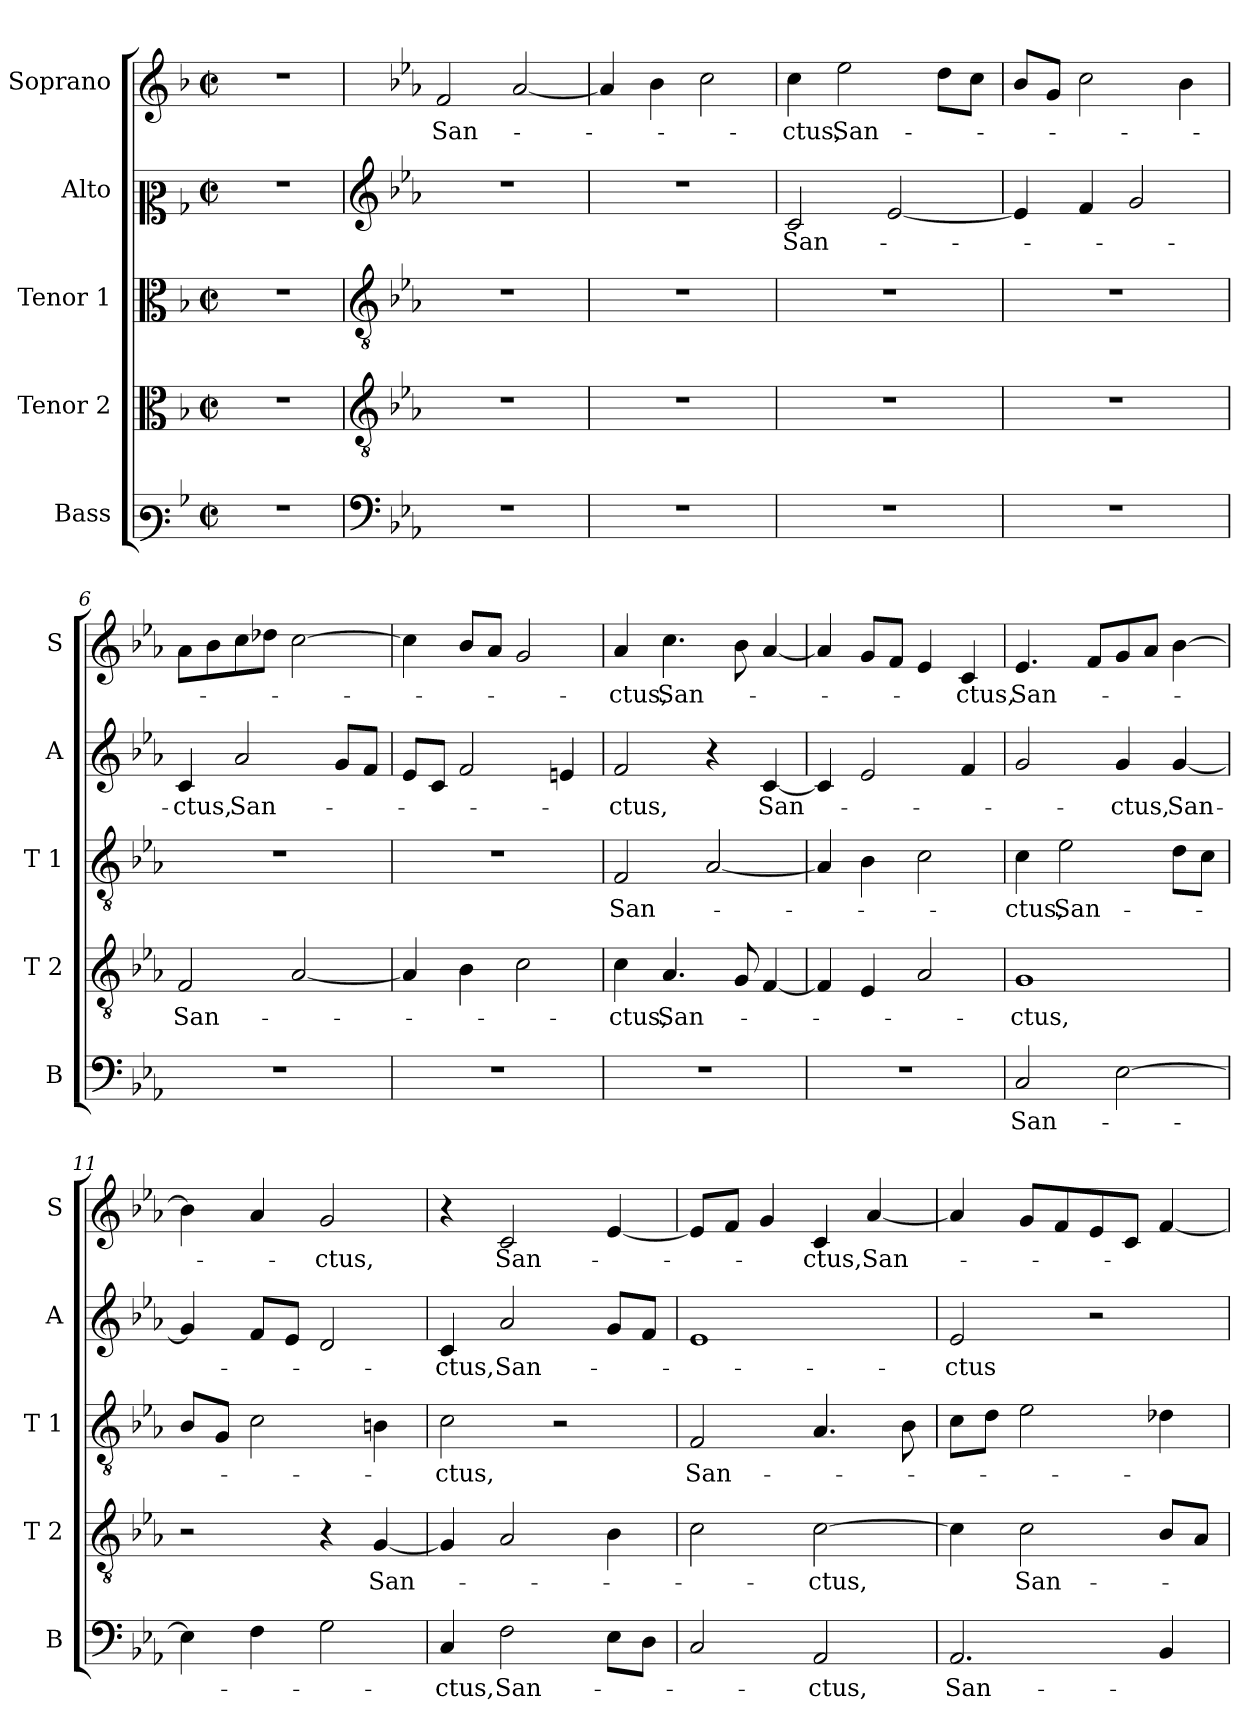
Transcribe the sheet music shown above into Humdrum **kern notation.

**kern	**text	**kern	**text	**kern	**text	**kern	**text	**kern	**text
*part5	*part5	*part4	*part4	*part3	*part3	*part2	*part2	*part1	*part1
*staff5	*staff5	*staff4	*staff4	*staff3	*staff3	*staff2	*staff2	*staff1	*staff1
*I"Bass	*	*I"Tenor 2	*	*I"Tenor 1	*	*I"Alto	*	*I"Soprano	*
*I'B	*	*I'T 2	*	*I'T 1	*	*I'A	*	*I'S	*
*clefF3	*	*clefC3	*	*clefC3	*	*clefC2	*	*clefG2	*
*k[b-]	*	*k[b-]	*	*k[b-]	*	*k[b-]	*	*k[b-]	*
*F:	*	*F:	*	*F:	*	*F:	*	*F:	*
*M2/2	*	*M2/2	*	*M2/2	*	*M2/2	*	*M2/2	*
*met(c|)	*	*met(c|)	*	*met(c|)	*	*met(c|)	*	*met(c|)	*
=1	=1	=1	=1	=1	=1	=1	=1	=1	=1
1r	.	1r	.	1r	.	1r	.	1r	.
=2	=2	=2	=2	=2	=2	=2	=2	=2	=2
*clefF4	*	*clefGv2	*	*clefGv2	*	*clefG2	*	*	*
*k[b-e-a-]	*	*k[b-e-a-]	*	*k[b-e-a-]	*	*k[b-e-a-]	*	*k[b-e-a-]	*
*E-:	*	*E-:	*	*E-:	*	*E-:	*	*E-:	*
!	!	!	!	!	!	!	!	!	!LO:LY:b
1r	.	1r	.	1r	.	1r	.	2f/	San-
.	.	.	.	.	.	.	.	[2a-/	.
=3	=3	=3	=3	=3	=3	=3	=3	=3	=3
1r	.	1r	.	1r	.	1r	.	4a-/]	.
.	.	.	.	.	.	.	.	4b-\	.
.	.	.	.	.	.	.	.	2cc\	.
=4	=4	=4	=4	=4	=4	=4	=4	=4	=4
!	!	!	!	!	!	!	!LO:LY:b	!	!LO:LY:b
1r	.	1r	.	1r	.	2c/	San-	4cc\	-ctus,
!	!	!	!	!	!	!	!	!	!LO:LY:b
.	.	.	.	.	.	.	.	2ee-\	San-
.	.	.	.	.	.	[2e-/	.	.	.
.	.	.	.	.	.	.	.	8dd\L	.
.	.	.	.	.	.	.	.	8cc\J	.
=5	=5	=5	=5	=5	=5	=5	=5	=5	=5
1r	.	1r	.	1r	.	4e-/]	.	8b-/L	.
.	.	.	.	.	.	.	.	8g/J	.
.	.	.	.	.	.	4f/	.	2cc\	.
.	.	.	.	.	.	2g/	.	.	.
.	.	.	.	.	.	.	.	4b-\	.
=6	=6	=6	=6	=6	=6	=6	=6	=6	=6
!	!	!	!LO:LY:b	!	!	!	!LO:LY:b	!	!
1r	.	2F/	San-	1r	.	4c/	-ctus,	8a-\L	.
.	.	.	.	.	.	.	.	8b-\	.
!	!	!	!	!	!	!	!LO:LY:b	!	!
.	.	.	.	.	.	2a-/	San-	8cc\	.
.	.	.	.	.	.	.	.	8dd-X\J	.
.	.	[2A-/	.	.	.	.	.	[2cc\	.
.	.	.	.	.	.	8g/L	.	.	.
.	.	.	.	.	.	8f/J	.	.	.
!!LO:LB:g=z
=7	=7	=7	=7	=7	=7	=7	=7	=7	=7
1r	.	4A-/]	.	1r	.	8e-/L	.	4cc\]	.
.	.	.	.	.	.	8c/J	.	.	.
.	.	4B-\	.	.	.	2f/	.	8b-/L	.
.	.	.	.	.	.	.	.	8a-/J	.
.	.	2c\	.	.	.	.	.	2g/	.
.	.	.	.	.	.	4en/	.	.	.
=8	=8	=8	=8	=8	=8	=8	=8	=8	=8
!	!	!	!LO:LY:b	!	!LO:LY:b	!	!LO:LY:b	!	!LO:LY:b
1r	.	4c\	-ctus,	2F/	San-	2f/	-ctus,	4a-/	-ctus,
!	!	!	!LO:LY:b	!	!	!	!	!	!LO:LY:b
.	.	4.A-/	San-	.	.	.	.	4.cc\	San-
.	.	.	.	[2A-/	.	4r	.	.	.
.	.	8G/	.	.	.	.	.	8b-\	.
!	!	!	!	!	!	!	!LO:LY:b	!	!
.	.	[4F/	.	.	.	[4c/	San-	[4a-/	.
=9	=9	=9	=9	=9	=9	=9	=9	=9	=9
1r	.	4F/]	.	4A-/]	.	4c/]	.	4a-/]	.
.	.	4E-/	.	4B-\	.	2e-/	.	8g/L	.
.	.	.	.	.	.	.	.	8f/J	.
.	.	2A-/	.	2c\	.	.	.	4e-/	.
!	!	!	!	!	!	!	!	!	!LO:LY:b
.	.	.	.	.	.	4f/	.	4c/	-ctus,
=10	=10	=10	=10	=10	=10	=10	=10	=10	=10
!	!LO:LY:b	!	!LO:LY:b	!	!LO:LY:b	!	!	!	!LO:LY:b
2C/	San-	1G	-ctus,	4c\	-ctus,	2g/	.	4.e-/	San-
!	!	!	!	!	!LO:LY:b	!	!	!	!
.	.	.	.	2e-\	San-	.	.	.	.
.	.	.	.	.	.	.	.	8f/L	.
!	!	!	!	!	!	!	!LO:LY:b	!	!
[2E-\	.	.	.	.	.	4g/	-ctus,	8g/	.
.	.	.	.	.	.	.	.	8a-/J	.
!	!	!	!	!	!	!	!LO:LY:b	!	!
.	.	.	.	8d\L	.	[4g/	San-	[4b-\	.
.	.	.	.	8c\J	.	.	.	.	.
=11	=11	=11	=11	=11	=11	=11	=11	=11	=11
4E-\]	.	2r	.	8B-/L	.	4g/]	.	4b-\]	.
.	.	.	.	8G/J	.	.	.	.	.
4F\	.	.	.	2c\	.	8f/L	.	4a-/	.
.	.	.	.	.	.	8e-/J	.	.	.
!	!	!	!	!	!	!	!	!	!LO:LY:b
2G\	.	4r	.	.	.	2d/	.	2g/	-ctus,
!	!	!	!LO:LY:b	!	!	!	!	!	!
.	.	[4G/	San-	4Bn\	.	.	.	.	.
=12	=12	=12	=12	=12	=12	=12	=12	=12	=12
!	!LO:LY:b	!	!	!	!LO:LY:b	!	!LO:LY:b	!	!
4C/	-ctus,	4G/]	.	2c\	-ctus,	4c/	-ctus,	4r	.
!	!LO:LY:b	!	!	!	!	!	!LO:LY:b	!	!LO:LY:b
2F\	San-	2A-/	.	.	.	2a-/	San-	2c/	San-
.	.	.	.	2r	.	.	.	.	.
8E-\L	.	4B-\	.	.	.	8g/L	.	[4e-/	.
8D\J	.	.	.	.	.	8f/J	.	.	.
!!LO:PB:g=z
=13	=13	=13	=13	=13	=13	=13	=13	=13	=13
!	!	!	!	!	!LO:LY:b	!	!	!	!
2C/	.	2c\	.	2F/	San-	1e-	.	8e-/L]	.
.	.	.	.	.	.	.	.	8f/J	.
.	.	.	.	.	.	.	.	4g/	.
!	!LO:LY:b	!	!LO:LY:b	!	!	!	!	!	!LO:LY:b
2AA-/	-ctus,	[2c\	-ctus,	4.A-/	.	.	.	4c/	-ctus,
!	!	!	!	!	!	!	!	!	!LO:LY:b
.	.	.	.	.	.	.	.	[4a-/	San-
.	.	.	.	8B-\	.	.	.	.	.
=14	=14	=14	=14	=14	=14	=14	=14	=14	=14
!	!LO:LY:b	!	!	!	!	!	!LO:LY:b	!	!
2.AA-/	San-	4c\]	.	8c\L	.	2e-/	-ctus	4a-/]	.
.	.	.	.	8d\J	.	.	.	.	.
!	!	!	!LO:LY:b	!	!	!	!	!	!
.	.	2c\	San-	2e-\	.	.	.	8g/L	.
.	.	.	.	.	.	.	.	8f/	.
.	.	.	.	.	.	2r	.	8e-/	.
.	.	.	.	.	.	.	.	8c/J	.
4BB-/	.	8B-/L	.	4d-X\	.	.	.	[4f/	.
.	.	8A-/J	.	.	.	.	.	.	.
=	=	=	=	=	=	=	=	=	=
*-	*-	*-	*-	*-	*-	*-	*-	*-	*-
